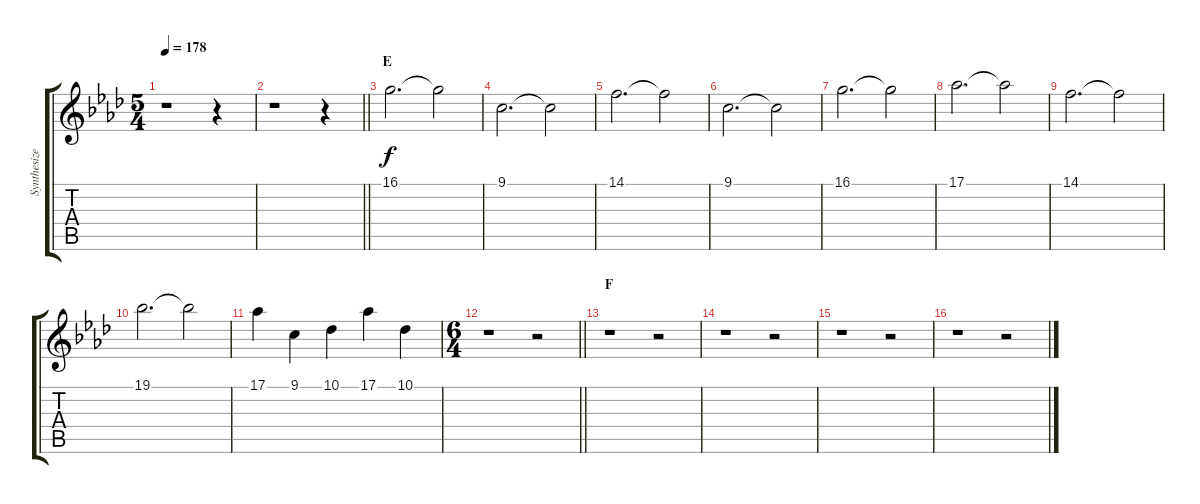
\track ("Synthesizer III" "Synthesize") {instrument pad2warm}
\staff {score tabs}
\tuning (Eb4 Bb3 Gb3 Db3 Ab2 Db2) {hide}
\ts (5 4)
\tempo 178
\clef g2
\ks ab
r.1{dy f} r.4 |
\barLineRight lightlight
r.1 r.4 |
\section ("" "E")
16.1.2{d} 16.1{t}.2 |
9.1.2{d} 9.1{t}.2 |
14.1.2{d} 14.1{t}.2 |
9.1.2{d} 9.1{t}.2 |
16.1.2{d} 16.1{t}.2 |
17.1.2{d} 17.1{t}.2 |
14.1.2{d} 14.1{t}.2 |
19.1.2{d} 19.1{t}.2 |
17.1.4 9.1.4 10.1.4 17.1.4 10.1.4 |
\ts (6 4)
\barLineRight lightlight
r.1 r.2 |
\section ("" "F")
r.1 r.2 |
r.1 r.2 |
r.1 r.2 |
r.1 r.2
